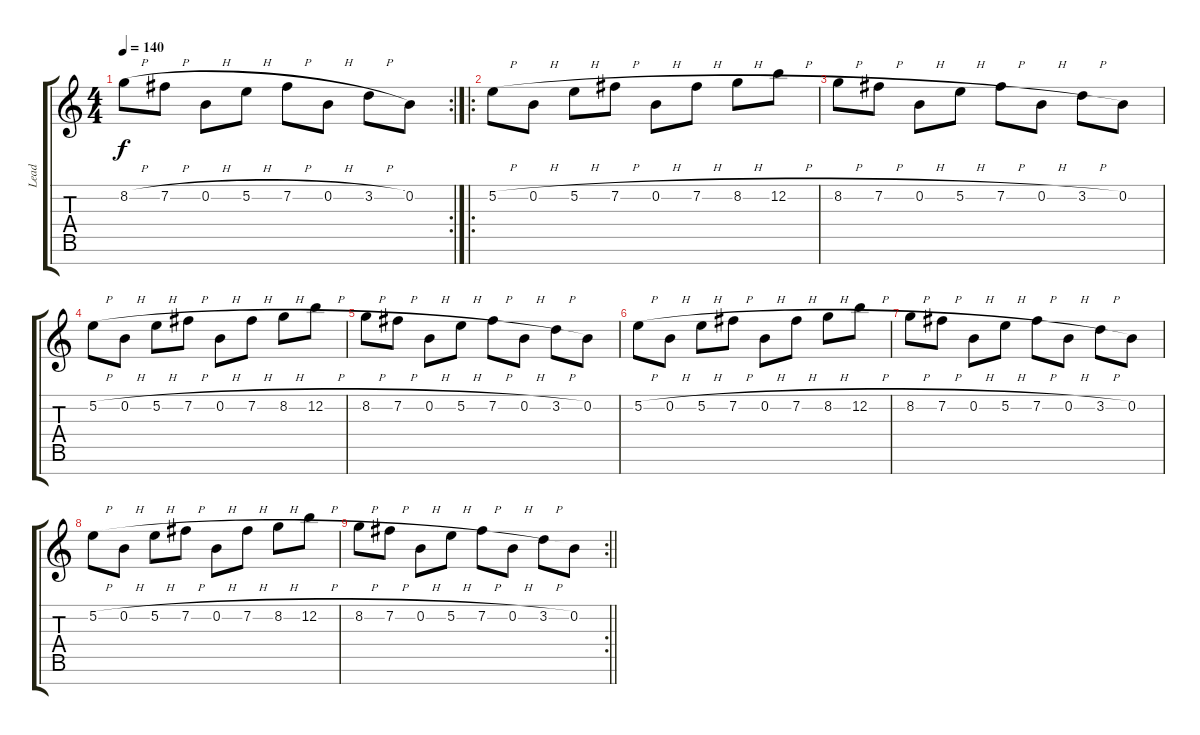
\track ("Lead" "Lead") {instrument distortionguitar}
\staff {score tabs}
\tuning (E4 B3 G3 D3 A2 E2 B1) {hide}
\rc 2
\ts (4 4)
\tempo 140
\clef g2
\ks c
8.2{h}.8{dy f} 7.2{h}.8 0.2{h}.8 5.2{h}.8 7.2{h}.8 0.2{h}.8 3.2{h}.8 0.2.8 |
\ro
5.2{h}.8 0.2{h}.8 5.2{h}.8 7.2{h}.8 0.2{h}.8 7.2{h}.8 8.2{h}.8{beam merge} 12.2{h}.8 |
8.2{h}.8 7.2{h}.8 0.2{h}.8 5.2{h}.8 7.2{h}.8 0.2{h}.8 3.2{h}.8 0.2.8 |
5.2{h}.8 0.2{h}.8 5.2{h}.8 7.2{h}.8 0.2{h}.8 7.2{h}.8 8.2{h}.8{beam merge} 12.2{h}.8 |
8.2{h}.8 7.2{h}.8 0.2{h}.8 5.2{h}.8 7.2{h}.8 0.2{h}.8 3.2{h}.8 0.2.8 |
5.2{h}.8 0.2{h}.8 5.2{h}.8 7.2{h}.8 0.2{h}.8 7.2{h}.8 8.2{h}.8{beam merge} 12.2{h}.8 |
8.2{h}.8 7.2{h}.8 0.2{h}.8 5.2{h}.8 7.2{h}.8 0.2{h}.8 3.2{h}.8 0.2.8 |
5.2{h}.8 0.2{h}.8 5.2{h}.8 7.2{h}.8 0.2{h}.8 7.2{h}.8 8.2{h}.8{beam merge} 12.2{h}.8 |
\rc 2
\barLineRight lightlight
8.2{h}.8 7.2{h}.8 0.2{h}.8 5.2{h}.8 7.2{h}.8 0.2{h}.8 3.2{h}.8 0.2.8
